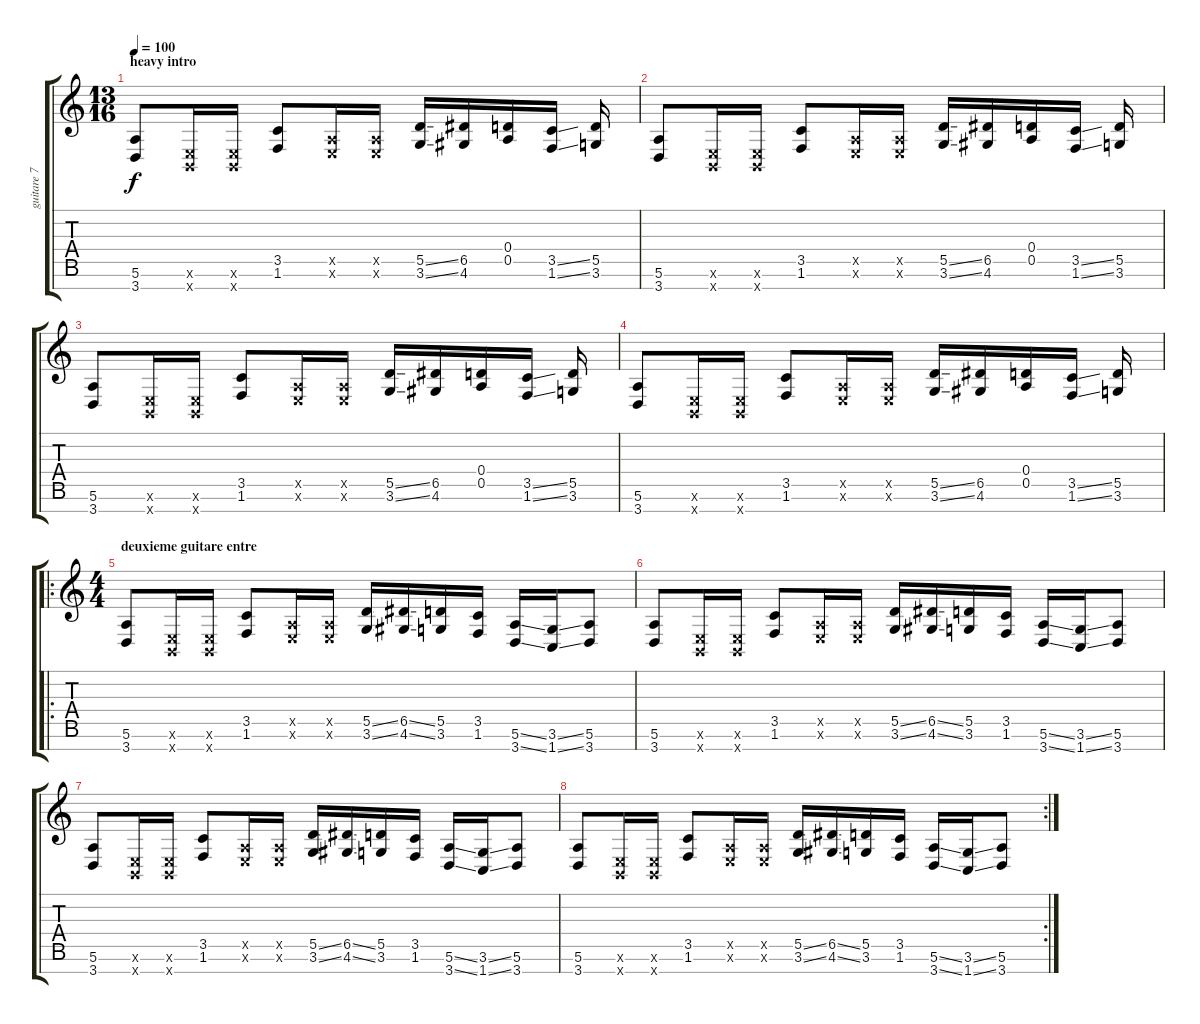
\track ("guitare 7 cordes" "guitare 7 ") {instrument overdrivenguitar}
\staff {score tabs}
\tuning (E4 B3 G3 D3 A2 E2 B1) {hide}
\ts (13 16)
\section ("" "heavy intro")
\tempo 100
\clef g2
\ks c
(5.6 3.7).8{dy f} (0.6{x} 0.7{x}).16 (0.6{x} 0.7{x}).16 (3.5 1.6).8 (0.5{x} 0.6{x}).16 (0.5{x} 0.6{x}).16 (5.5{ss} 3.6{ss}).16 (6.5 4.6).16 (0.4 0.5).16 (3.5{ss} 1.6{ss}).16 (5.5 3.6).16 |
(5.6 3.7).8 (0.6{x} 0.7{x}).16 (0.6{x} 0.7{x}).16 (3.5 1.6).8 (0.5{x} 0.6{x}).16 (0.5{x} 0.6{x}).16 (5.5{ss} 3.6{ss}).16 (6.5 4.6).16 (0.4 0.5).16 (3.5{ss} 1.6{ss}).16 (5.5 3.6).16 |
(5.6 3.7).8 (0.6{x} 0.7{x}).16 (0.6{x} 0.7{x}).16 (3.5 1.6).8 (0.5{x} 0.6{x}).16 (0.5{x} 0.6{x}).16 (5.5{ss} 3.6{ss}).16 (6.5 4.6).16 (0.4 0.5).16 (3.5{ss} 1.6{ss}).16 (5.5 3.6).16 |
(5.6 3.7).8 (0.6{x} 0.7{x}).16 (0.6{x} 0.7{x}).16 (3.5 1.6).8 (0.5{x} 0.6{x}).16 (0.5{x} 0.6{x}).16 (5.5{ss} 3.6{ss}).16 (6.5 4.6).16 (0.4 0.5).16 (3.5{ss} 1.6{ss}).16 (5.5 3.6).16 |
\ro
\ts (4 4)
\section ("" "deuxieme guitare entre")
(5.6 3.7).8 (0.6{x} 0.7{x}).16 (0.6{x} 0.7{x}).16 (3.5 1.6).8 (0.5{x} 0.6{x}).16 (0.5{x} 0.6{x}).16 (5.5{ss} 3.6{ss}).16 (6.5{ss} 4.6{ss}).16 (5.5 3.6).16 (3.5 1.6).16 (5.6{ss} 3.7{ss}).16 (3.6{ss} 1.7{ss}).16 (5.6 3.7).8 |
(5.6 3.7).8 (0.6{x} 0.7{x}).16 (0.6{x} 0.7{x}).16 (3.5 1.6).8 (0.5{x} 0.6{x}).16 (0.5{x} 0.6{x}).16 (5.5{ss} 3.6{ss}).16 (6.5{ss} 4.6{ss}).16 (5.5 3.6).16 (3.5 1.6).16 (5.6{ss} 3.7{ss}).16 (3.6{ss} 1.7{ss}).16 (5.6 3.7).8 |
(5.6 3.7).8 (0.6{x} 0.7{x}).16 (0.6{x} 0.7{x}).16 (3.5 1.6).8 (0.5{x} 0.6{x}).16 (0.5{x} 0.6{x}).16 (5.5{ss} 3.6{ss}).16 (6.5{ss} 4.6{ss}).16 (5.5 3.6).16 (3.5 1.6).16 (5.6{ss} 3.7{ss}).16 (3.6{ss} 1.7{ss}).16 (5.6 3.7).8 |
\rc 2
(5.6 3.7).8 (0.6{x} 0.7{x}).16 (0.6{x} 0.7{x}).16 (3.5 1.6).8 (0.5{x} 0.6{x}).16 (0.5{x} 0.6{x}).16 (5.5{ss} 3.6{ss}).16 (6.5{ss} 4.6{ss}).16 (5.5 3.6).16 (3.5 1.6).16 (5.6{ss} 3.7{ss}).16 (3.6{ss} 1.7{ss}).16 (5.6 3.7).8
